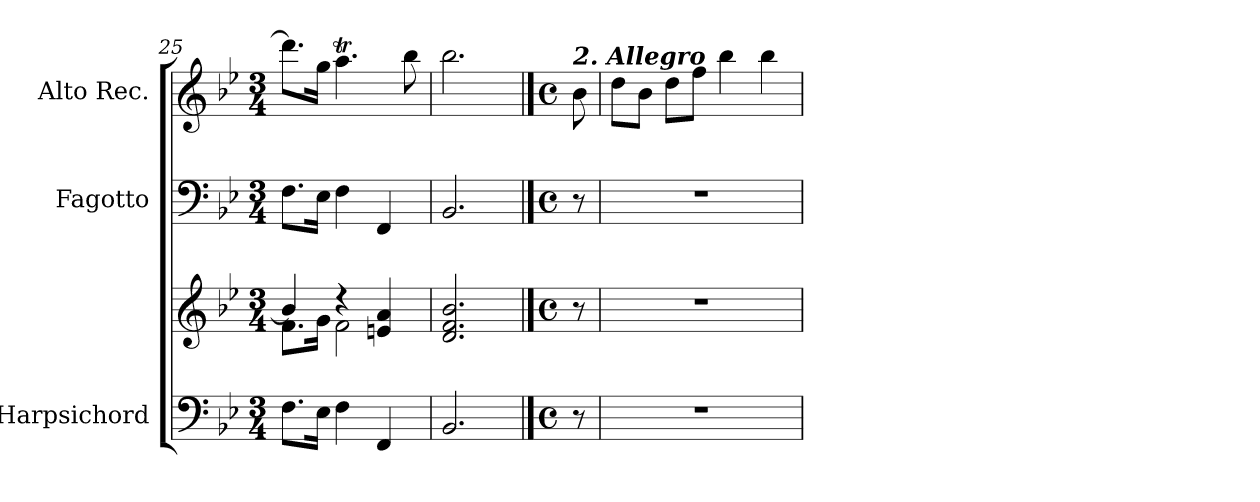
**kern	**kern	**kern	**kern
*part3	*part3	*part2	*part1
*staff4	*staff3	*staff2	*staff1
*I"Harpsichord	*	*I"Fagotto	*I"Alto Rec.
*I'Hch.	*	*	*I'A.
*clefF4	*clefG2	*clefF4	*clefG2
*k[b-e-]	*k[b-e-]	*k[b-e-]	*k[b-e-]
*M3/4	*M3/4	*M3/4	*M3/4
=25	=25	=25	=25
*	*^	*	*
8.F\L	4b-/]	8.f\L	8.F\L	8.ddd\L]
16E-\Jk	.	16g\Jk	16E-\Jk	16gg\Jk
4F\	4r	2f\	4F\	4.aat\
4FF/	4en/ 4a/	.	4FF/	.
.	.	.	.	8bb-\
*	*v	*v	*	*
=26	=26	=26	=26
2.BB-/	2.d/ 2.f/ 2.b-/	2.BB-/	2.bb-\
!!LO:PB:g=z
==26X1	==26X1	==26X1	==26X1
*M4/4	*M4/4	*M4/4	*M4/4
*met(c)	*met(c)	*met(c)	*met(c)
*	*	*	*MM100
!	!	!	!LO:TX:a:Bi:t=2. Allegro
8r	8r	8r	8b-\
=27	=27	=27	=27
1r	1r	1r	8dd\L
.	.	.	8b-\J
.	.	.	8dd\L
.	.	.	8ff\J
.	.	.	4bb-\
.	.	.	4bb-\
=	=	=	=
*-	*-	*-	*-
